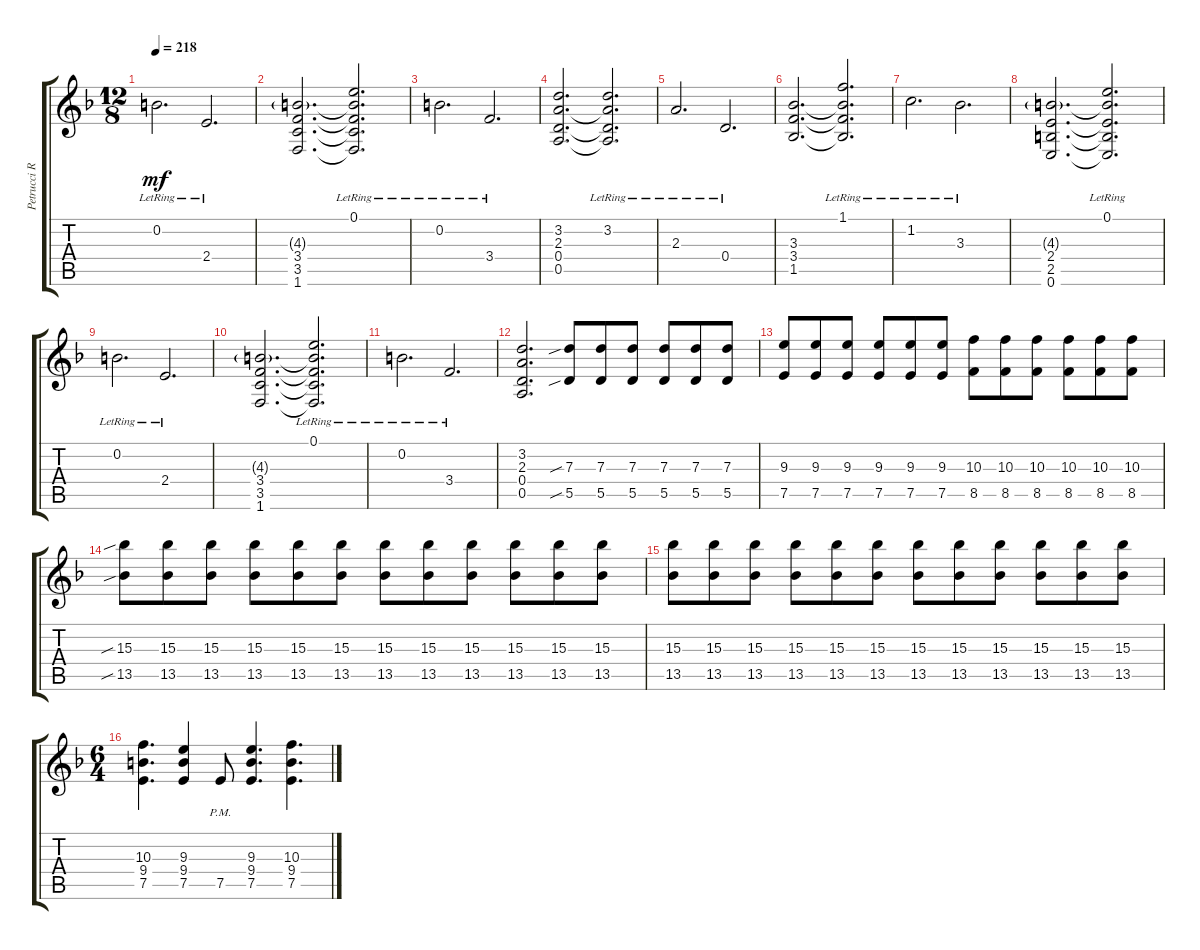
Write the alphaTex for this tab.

\track ("Petrucci Right" "Petrucci R") {instrument distortionguitar}
\staff {score tabs}
\tuning (E4 B3 G3 D3 A2 E2) {hide}
\ts (12 8)
\tempo 218
\clef g2
\ks f
0.2{lr}.2{d dy mf} 2.4{lr}.2{d} |
(4.3{g} 3.4 3.5 1.6).2{d} (0.1{lr} 4.3{t} 3.4{t} 3.5{t} 1.6{t}).2{d} |
0.2{lr}.2{d} 3.4{lr}.2{d} |
(3.2 2.3 0.4 0.5).2{d} (3.2{lr} 2.3{t} 0.4{t} 0.5{t}).2{d} |
2.3{lr}.2{d} 0.4{lr}.2{d} |
(3.3 3.4 1.5).2{d} (1.1{lr} 3.3{t} 3.4{t} 1.5{t}).2{d} |
1.2{lr}.2{d} 3.3{lr}.2{d} |
(4.3{g} 2.4 2.5 0.6).2{d} (0.1{lr} 4.3{t} 2.4{t} 2.5{t} 0.6{t}).2{d} |
0.2{lr}.2{d} 2.4{lr}.2{d} |
(4.3{g} 3.4 3.5 1.6).2{d} (0.1{lr} 4.3{t} 3.4{t} 3.5{t} 1.6{t}).2{d} |
0.2{lr}.2{d} 3.4{lr}.2{d} |
(3.2 2.3 0.4 0.5).2{d} (7.3{sib} 5.5{sib}).8 (7.3 5.5).8 (7.3 5.5).8 (7.3 5.5).8 (7.3 5.5).8 (7.3 5.5).8 |
(9.3 7.5).8 (9.3 7.5).8 (9.3 7.5).8 (9.3 7.5).8 (9.3 7.5).8 (9.3 7.5).8 (10.3 8.5).8 (10.3 8.5).8 (10.3 8.5).8 (10.3 8.5).8 (10.3 8.5).8 (10.3 8.5).8 |
(15.3{sib} 13.5{sib}).8 (15.3 13.5).8 (15.3 13.5).8 (15.3 13.5).8 (15.3 13.5).8 (15.3 13.5).8 (15.3 13.5).8 (15.3 13.5).8 (15.3 13.5).8 (15.3 13.5).8 (15.3 13.5).8 (15.3 13.5).8 |
(15.3 13.5).8 (15.3 13.5).8 (15.3 13.5).8 (15.3 13.5).8 (15.3 13.5).8 (15.3 13.5).8 (15.3 13.5).8 (15.3 13.5).8 (15.3 13.5).8 (15.3 13.5).8 (15.3 13.5).8 (15.3 13.5).8 |
\ts (6 4)
(10.3 9.4 7.5).4{d} (9.3 9.4 7.5).4 7.5{pm}.8 (9.3 9.4 7.5).4{d} (10.3 9.4 7.5).4{d}
